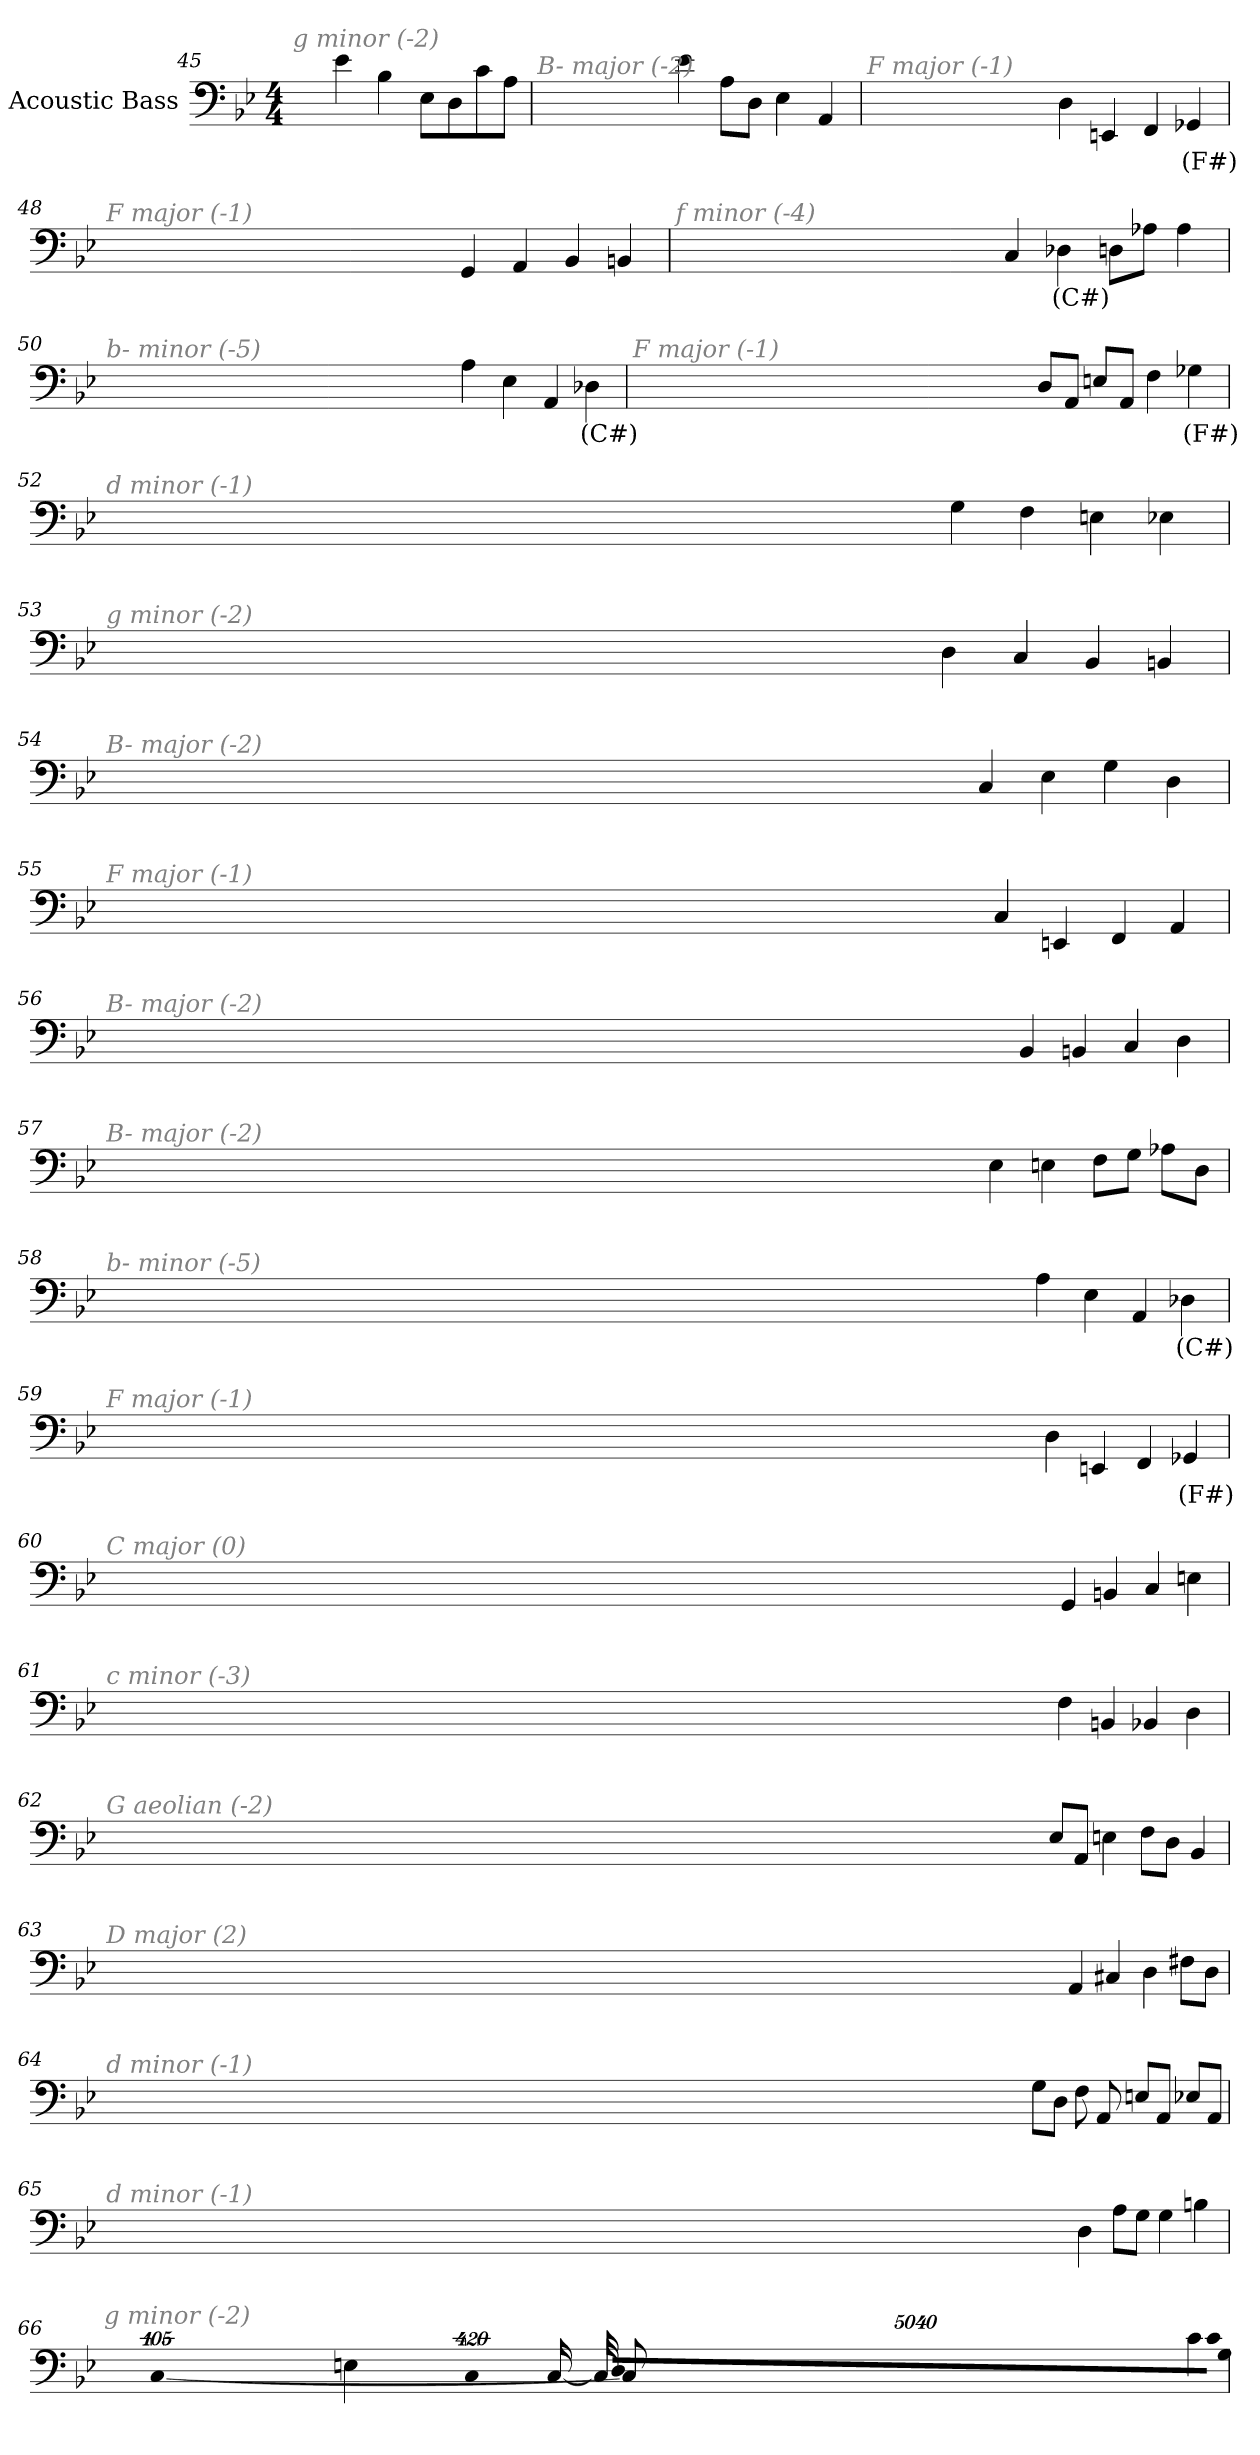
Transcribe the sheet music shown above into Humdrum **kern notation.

**kern	**text
*part1	*part1
*staff1	*staff1
*I"Acoustic Bass	*
*clefF4	*
*ITrd7c12	*
*k[b-e-]	*
*B-:	*
*M4/4	*
=45	=45
!LO:TX:i:color=#808080:t=g minor (-2)	!
4E-	.
4BB-	.
8EE-L	.
8DD	.
8C	.
8AAJ	.
=46	=46
!LO:TX:i:color=#808080:t=B- major (-2)	!
4E-	.
8AAL	.
8DDJ	.
4EE-	.
4AAA	.
=47	=47
!LO:TX:i:color=#808080:t=F major (-1)	!
4DD	.
4EEEn	.
4FFF	.
4GGG-Xi	(F#)
=48	=48
!LO:TX:i:color=#808080:t=F major (-1)	!
4GGG	.
4AAA	.
4BBB-	.
4BBBn	.
=49	=49
!LO:TX:i:color=#808080:t=f minor (-4)	!
4CC	.
4DD-Xi	(C#)
8DDL	.
8AA-XJ	.
4AA-	.
=50	=50
!LO:TX:i:color=#808080:t=b- minor (-5)	!
4AA	.
4EE-	.
4AAA	.
4DD-Xi	(C#)
=51	=51
!LO:TX:i:color=#808080:t=F major (-1)	!
8DDL	.
8AAAJ	.
8EEnL	.
8AAAJ	.
4FF	.
4GG-Xi	(F#)
=52	=52
!LO:TX:i:color=#808080:t=d minor (-1)	!
4GG	.
4FF	.
4EEn	.
4EE-X	.
=53	=53
!LO:TX:i:color=#808080:t=g minor (-2)	!
4DD	.
4CC	.
4BBB-	.
4BBBn	.
=54	=54
!LO:TX:i:color=#808080:t=B- major (-2)	!
4CC	.
4EE-	.
4GG	.
4DD	.
=55	=55
!LO:TX:i:color=#808080:t=F major (-1)	!
4CC	.
4EEEn	.
4FFF	.
4AAA	.
=56	=56
!LO:TX:i:color=#808080:t=B- major (-2)	!
4BBB-	.
4BBBn	.
4CC	.
4DD	.
=57	=57
!LO:TX:i:color=#808080:t=B- major (-2)	!
4EE-	.
4EEn	.
8FFL	.
8GGJ	.
8AA-XL	.
8DDJ	.
=58	=58
!LO:TX:i:color=#808080:t=b- minor (-5)	!
4AA	.
4EE-	.
4AAA	.
4DD-Xi	(C#)
=59	=59
!LO:TX:i:color=#808080:t=F major (-1)	!
4DD	.
4EEEn	.
4FFF	.
4GGG-Xi	(F#)
=60	=60
!LO:TX:i:color=#808080:t=C major (0)	!
4GGG	.
4BBBn	.
4CC	.
4EEn	.
=61	=61
!LO:TX:i:color=#808080:t=c minor (-3)	!
4FF	.
4BBBn	.
4BBB-X	.
4DD	.
=62	=62
!LO:TX:i:color=#808080:t=G aeolian (-2)	!
8EE-L	.
8AAAJ	.
4EEn	.
8FFL	.
8DDJ	.
4BBB-	.
=63	=63
!LO:TX:i:color=#808080:t=D major (2)	!
4AAA	.
4CC#X	.
4DD	.
8FF#XL	.
8DDJ	.
=64	=64
!LO:TX:i:color=#808080:t=d minor (-1)	!
8GGL	.
8DDJ	.
8FF	.
8AAA	.
8EEnL	.
8AAAJ	.
8EE-XL	.
8AAAJ	.
=65	=65
!LO:TX:i:color=#808080:t=d minor (-1)	!
4DD	.
8AAL	.
8GGJ	.
4GG	.
4BBn	.
=66	=66
!LO:TX:i:color=#808080:t=g minor (-2)	!
4C	.
!LO:N:vis=8	!
40320%3347CL	.
!LO:N:vis=8	!
40320%3347GG	.
!LO:N:vis=8	!
40320%3347DDJ	.
!LO:N:vis=1024	!
[13440%13CC	.
8CC_	.
16CC_	.
32CC_	.
!LO:N:vis=1024%31	!
13440%407CC]	.
4EEn	.
=	=
*-	*-
